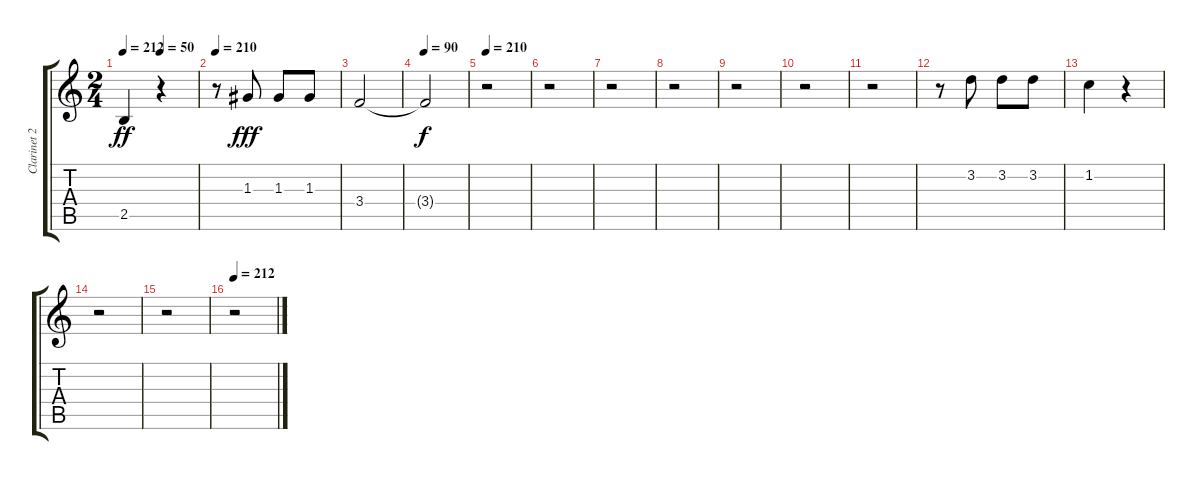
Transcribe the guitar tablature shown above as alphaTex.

\track ("Clarinet 2" "Clarinet 2") {instrument acousticguitarnylon}
\staff {score tabs}
\tuning (E4 B3 G3 D3 A2 E2) {hide}
\ts (2 4)
\tempo 212
\tempo (50 0.5)
\clef g2
\ks c
2.5.4{dy ff} r.4 |
\tempo 210
r.8 1.3.8{dy fff} 1.3.8 1.3.8 |
3.4.2 |
\tempo 90
3.4{t}.2{dy f} |
\tempo 210
r.2 |
r.2 |
r.2 |
r.2 |
r.2 |
r.2 |
r.2 |
r.8 3.2.8 3.2.8 3.2.8 |
1.2.4 r.4 |
r.2 |
r.2 |
\tempo 212
r.2
